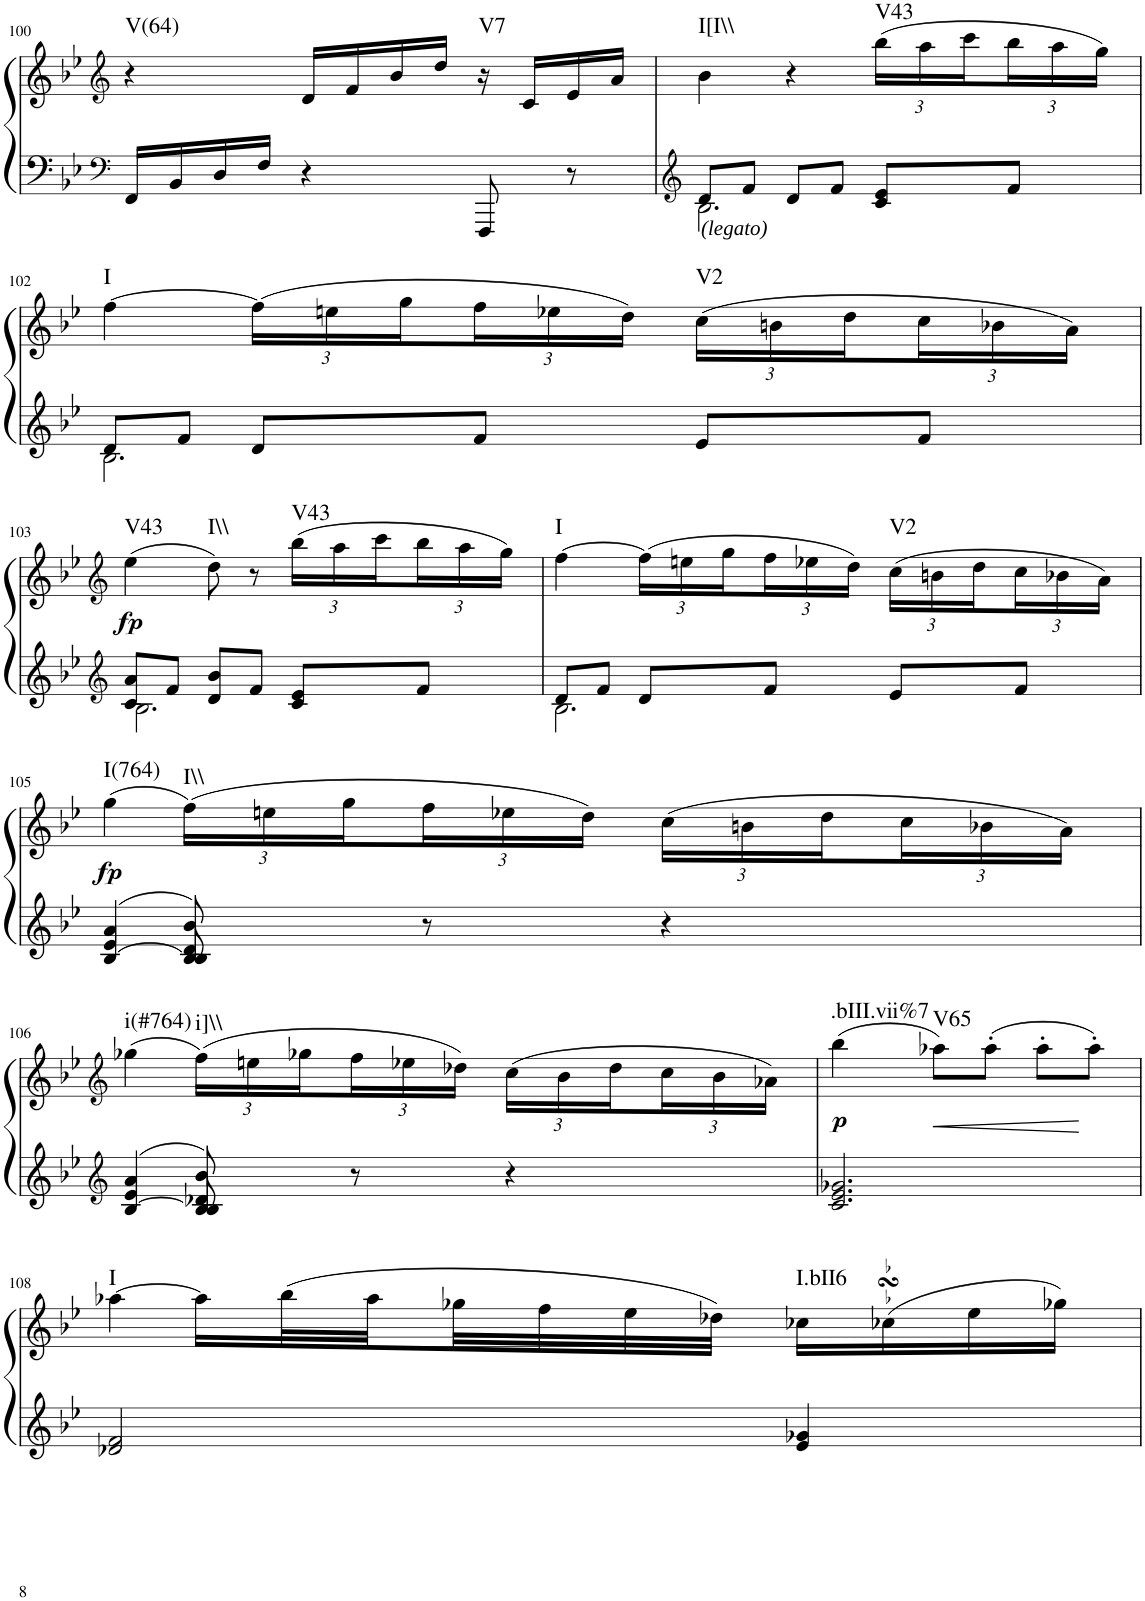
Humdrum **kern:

**kern	**kern	**dynam	**harte
*part1	*part1	*part1	*part1
*staff2	*staff1	*staff1/2	*
*I"unbenannt2	*	*	*
!!LO:PB:g=z
*clefF4	*clefG2	*	*
*k[b-e-]	*k[b-e-]	*	*
*M3/4	*M3/4	*	*
=100	=100	=100	=100
!	!	!	!LO:H:kt=V(64)
16FF/LL	4r	.	N
16BB-/	.	.	.
16D/	.	.	.
16F/JJ	.	.	.
4r	16d/LL	.	.
.	16f/	.	.
.	16b-/	.	.
.	16dd/JJ	.	.
!	!	!	!LO:H:kt=V7
8FFF/	16r	.	N
.	16c/LL	.	.
8r	16e-/	.	.
.	16a/JJ	.	.
=101	=101	=101	=101
*clefG2	*	*	*
*^	*	*	*
!LO:TX:b:i:t=(legato)	!	!	!	!LO:H:kt=I[I\\
8d/L	2.B-\	4b-\	.	N
8f/J	.	.	.	.
8d/L	.	4r	.	.
8f/J	.	.	.	.
*	*	*Xbrackettup	*	*
!	!	!	!	!LO:H:kt=V43
8c/ 8e-/L	.	(24bb-\LL	.	N
.	.	24aa\	.	.
.	.	24ccc\	.	.
8f/J	.	24bb-\	.	.
.	.	24aa\	.	.
.	.	24gg\JJ)	.	.
!!LO:LB:g=z
=102	=102	=102	=102	=102
!	!	!	!	!LO:H:kt=I
8d/L	2.B-\	[4ff\	.	N
8f/J	.	.	.	.
8d/L	.	(24ff\LL]	.	.
.	.	24een\	.	.
.	.	24gg\	.	.
8f/J	.	24ff\	.	.
.	.	24ee-X\	.	.
.	.	24dd\JJ)	.	.
!	!	!	!	!LO:H:kt=V2
8e-/L	.	(24cc\LL	.	N
.	.	24bn\	.	.
.	.	24dd\	.	.
8f/J	.	24cc\	.	.
.	.	24b-X\	.	.
.	.	24a\JJ)	.	.
!!LO:LB:g=z
=103	=103	=103	=103	=103
*clefG2	*	*clefG2	*	*
!	!	!	!LO:DY:b	!LO:H:kt=V43
8c/ 8a/L	2.B-\	(4ee-\	fp	N
8f/J	.	.	.	.
!	!	!	!	!LO:H:kt=I\\
8d/ 8b-/L	.	8dd\)	.	N
8f/J	.	8r	.	.
!	!	!	!	!LO:H:kt=V43
8c/ 8e-/L	.	(24bb-\LL	.	N
.	.	24aa\	.	.
.	.	24ccc\	.	.
8f/J	.	24bb-\	.	.
.	.	24aa\	.	.
.	.	24gg\JJ)	.	.
=104	=104	=104	=104	=104
!	!	!	!	!LO:H:kt=I
8d/L	2.B-\	[4ff\	.	N
8f/J	.	.	.	.
8d/L	.	(24ff\LL]	.	.
.	.	24een\	.	.
.	.	24gg\	.	.
8f/J	.	24ff\	.	.
.	.	24ee-X\	.	.
.	.	24dd\JJ)	.	.
!	!	!	!	!LO:H:kt=V2
8e-/L	.	(24cc\LL	.	N
.	.	24bn\	.	.
.	.	24dd\	.	.
8f/J	.	24cc\	.	.
.	.	24b-X\	.	.
.	.	24a\JJ)	.	.
!!LO:LB:g=z
=105	=105	=105	=105	=105
!	!	!	!LO:DY:b	!LO:H:kt=I(764)
4e-/ 4a/	[4B-/	(4gg\	fp	N
!	!	!	!	!LO:H:kt=I\\
8B-/ 8d/ 8b-/	8B-/]	(24ff\LL)	.	N
.	.	24een\	.	.
.	.	24gg\	.	.
8r	4.ryy	24ff\	.	.
.	.	24ee-X\	.	.
.	.	24dd\JJ)	.	.
4r	.	(24cc\LL	.	.
.	.	24bn\	.	.
.	.	24dd\	.	.
.	.	24cc\	.	.
.	.	24b-X\	.	.
.	.	24a\JJ)	.	.
!!LO:LB:g=z
=106	=106	=106	=106	=106
*clefG2	*	*clefG2	*	*
!	!	!	!	!LO:H:kt=i(#764)
4e-/ 4a/	[4B-/	(4gg-X\	.	N
!	!	!	!	!LO:H:kt=i]\\
8B-/ 8d-X/ 8b-/	8B-/]	(24ff\LL)	.	N
.	.	24een\	.	.
.	.	24gg-X\	.	.
8r	4.ryy	24ff\	.	.
.	.	24ee-X\	.	.
.	.	24dd-X\JJ)	.	.
4r	.	(24cc\LL	.	.
.	.	24b-\	.	.
.	.	24dd-\	.	.
.	.	24cc\	.	.
.	.	24b-\	.	.
.	.	24a-X\JJ)	.	.
*v	*v	*	*	*
=107	=107	=107	=107
!	!	!LO:DY:b	!LO:H:kt=.bIII.vii%7
2.c/ 2.e-/ 2.g-X/	(4bb-\	p	N
!	!	!LO:HP:b	!LO:H:kt=V65
.	8aa-X\L)	<	N
.	(8aa-'\J	.	.
.	8aa-'\L	.	.
.	8aa-'\J)	[	.
!!LO:LB:g=z
=108	=108	=108	=108
!	!	!	!LO:H:kt=I
2d-X/ 2f/	[4aa-X\	.	N
.	16aa-\LL]	.	.
.	(32bb-\L	.	.
.	32aa-\	.	.
.	32gg-X\	.	.
.	32ff\	.	.
.	32ee-\	.	.
.	32dd-X\JJJ)	.	.
!	!	!	!LO:H:kt=I.bII6
4e-/ 4g-X/	16cc-X\LL	.	N
!	!LO:TURN:uacc=-	!	!
!	!LO:TURN:lacc=-	!	!
.	(16cc-XsSSs\	.	.
.	16ee-\	.	.
.	16gg-X\JJ)	.	.
=	=	=	=
*-	*-	*-	*-
